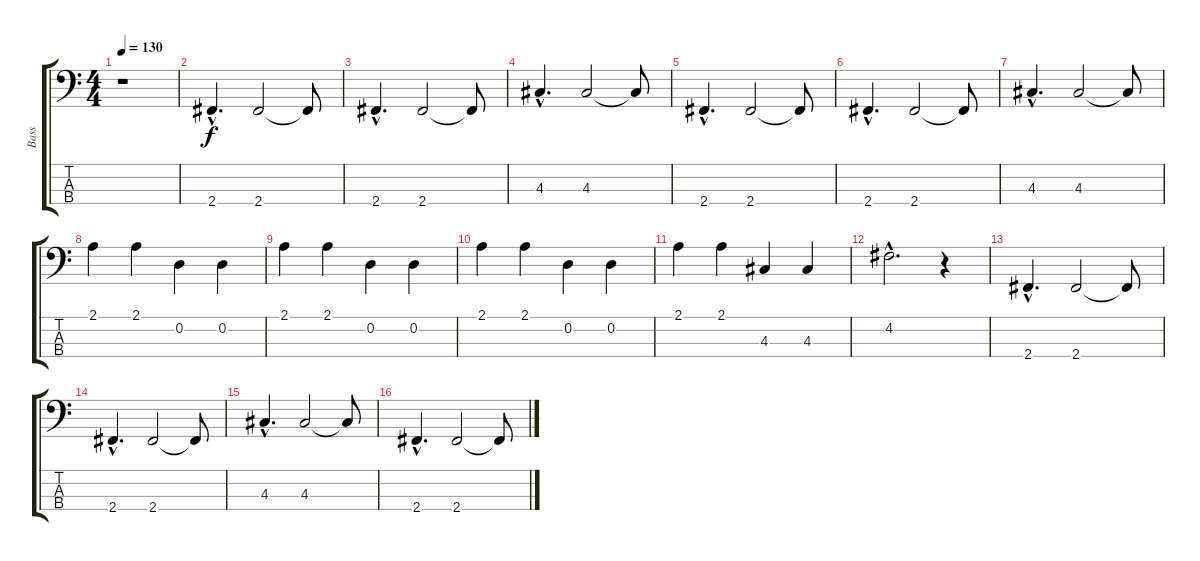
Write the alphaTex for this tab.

\track ("Bass" "Bass") {instrument electricbassfinger}
\staff {score tabs}
\tuning (G2 D2 A1 E1) {hide}
\ts (4 4)
\tempo 130
\clef f4
\ks c
r.1{dy f instrument electricbassfinger} |
2.4{hac}.4{d} 2.4.2 2.4{t}.8 |
2.4{hac}.4{d} 2.4.2 2.4{t}.8 |
4.3{hac}.4{d} 4.3.2 4.3{t}.8 |
2.4{hac}.4{d} 2.4.2 2.4{t}.8 |
2.4{hac}.4{d} 2.4.2 2.4{t}.8 |
4.3{hac}.4{d} 4.3.2 4.3{t}.8 |
2.1.4{volume 16} 2.1.4 0.2.4 0.2.4 |
2.1.4 2.1.4 0.2.4 0.2.4 |
2.1.4 2.1.4 0.2.4 0.2.4 |
2.1.4 2.1.4 4.3.4 4.3.4 |
4.2{hac}.2{d} r.4 |
2.4{hac}.4{d volume 12} 2.4.2 2.4{t}.8 |
2.4{hac}.4{d} 2.4.2 2.4{t}.8 |
4.3{hac}.4{d} 4.3.2 4.3{t}.8 |
2.4{hac}.4{d} 2.4.2 2.4{t}.8
